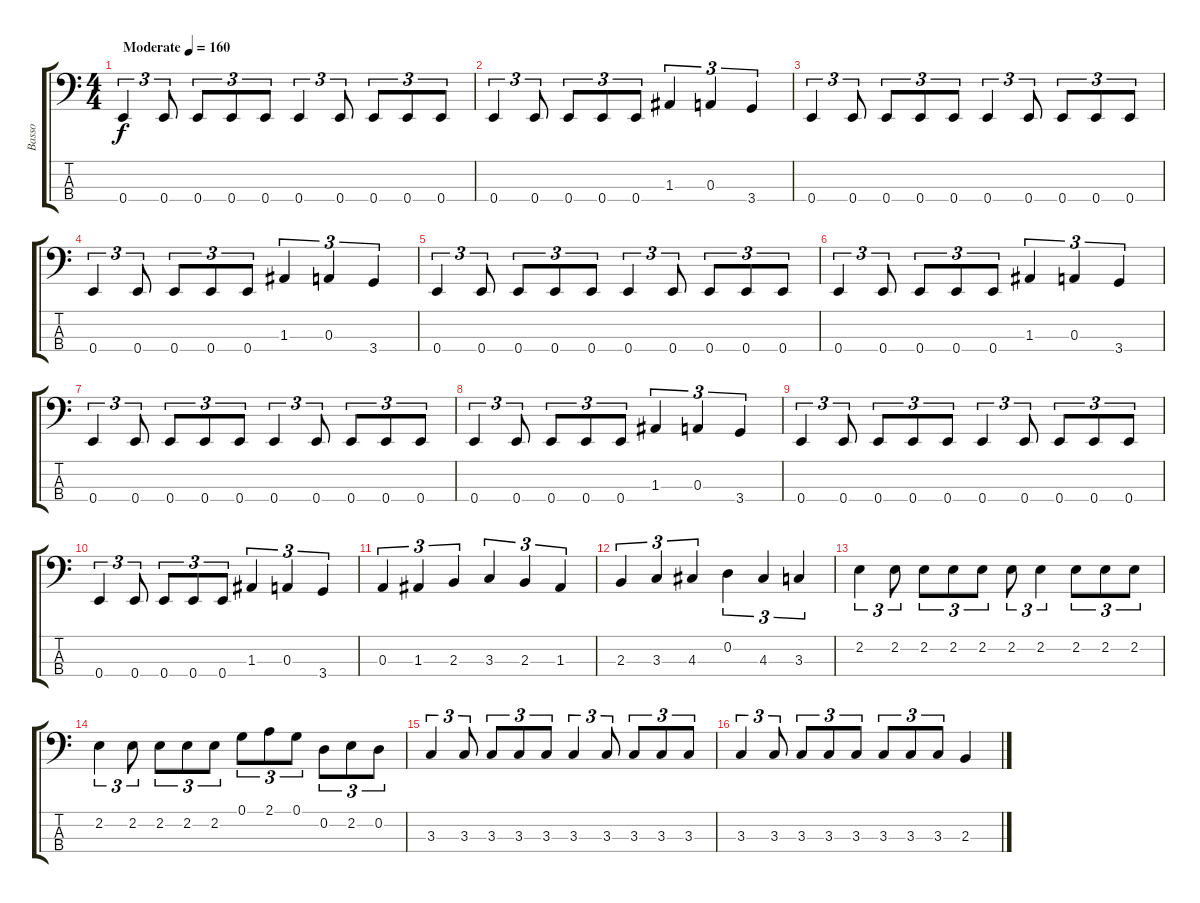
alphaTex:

\track ("Basso" "Basso") {instrument electricbassfinger}
\staff {score tabs}
\tuning (G2 D2 A1 E1) {hide}
\ts (4 4)
\tempo (160 "Moderate")
\clef f4
\ks c
0.4.4{tu (3 2) dy f instrument electricbassfinger} 0.4.8{tu (3 2)} 0.4.8{tu (3 2)} 0.4.8{tu (3 2)} 0.4.8{tu (3 2)} 0.4.4{tu (3 2)} 0.4.8{tu (3 2)} 0.4.8{tu (3 2)} 0.4.8{tu (3 2)} 0.4.8{tu (3 2)} |
0.4.4{tu (3 2)} 0.4.8{tu (3 2)} 0.4.8{tu (3 2)} 0.4.8{tu (3 2)} 0.4.8{tu (3 2)} 1.3.4{tu (3 2)} 0.3.4{tu (3 2)} 3.4.4{tu (3 2)} |
0.4.4{tu (3 2)} 0.4.8{tu (3 2)} 0.4.8{tu (3 2)} 0.4.8{tu (3 2)} 0.4.8{tu (3 2)} 0.4.4{tu (3 2)} 0.4.8{tu (3 2)} 0.4.8{tu (3 2)} 0.4.8{tu (3 2)} 0.4.8{tu (3 2)} |
0.4.4{tu (3 2)} 0.4.8{tu (3 2)} 0.4.8{tu (3 2)} 0.4.8{tu (3 2)} 0.4.8{tu (3 2)} 1.3.4{tu (3 2)} 0.3.4{tu (3 2)} 3.4.4{tu (3 2)} |
0.4.4{tu (3 2)} 0.4.8{tu (3 2)} 0.4.8{tu (3 2)} 0.4.8{tu (3 2)} 0.4.8{tu (3 2)} 0.4.4{tu (3 2)} 0.4.8{tu (3 2)} 0.4.8{tu (3 2)} 0.4.8{tu (3 2)} 0.4.8{tu (3 2)} |
0.4.4{tu (3 2)} 0.4.8{tu (3 2)} 0.4.8{tu (3 2)} 0.4.8{tu (3 2)} 0.4.8{tu (3 2)} 1.3.4{tu (3 2)} 0.3.4{tu (3 2)} 3.4.4{tu (3 2)} |
0.4.4{tu (3 2)} 0.4.8{tu (3 2)} 0.4.8{tu (3 2)} 0.4.8{tu (3 2)} 0.4.8{tu (3 2)} 0.4.4{tu (3 2)} 0.4.8{tu (3 2)} 0.4.8{tu (3 2)} 0.4.8{tu (3 2)} 0.4.8{tu (3 2)} |
0.4.4{tu (3 2)} 0.4.8{tu (3 2)} 0.4.8{tu (3 2)} 0.4.8{tu (3 2)} 0.4.8{tu (3 2)} 1.3.4{tu (3 2)} 0.3.4{tu (3 2)} 3.4.4{tu (3 2)} |
0.4.4{tu (3 2)} 0.4.8{tu (3 2)} 0.4.8{tu (3 2)} 0.4.8{tu (3 2)} 0.4.8{tu (3 2)} 0.4.4{tu (3 2)} 0.4.8{tu (3 2)} 0.4.8{tu (3 2)} 0.4.8{tu (3 2)} 0.4.8{tu (3 2)} |
0.4.4{tu (3 2)} 0.4.8{tu (3 2)} 0.4.8{tu (3 2)} 0.4.8{tu (3 2)} 0.4.8{tu (3 2)} 1.3.4{tu (3 2)} 0.3.4{tu (3 2)} 3.4.4{tu (3 2)} |
0.3.4{tu (3 2)} 1.3.4{tu (3 2)} 2.3.4{tu (3 2)} 3.3.4{tu (3 2)} 2.3.4{tu (3 2)} 1.3.4{tu (3 2)} |
2.3.4{tu (3 2)} 3.3.4{tu (3 2)} 4.3.4{tu (3 2)} 0.2.4{tu (3 2)} 4.3.4{tu (3 2)} 3.3.4{tu (3 2)} |
2.2.4{tu (3 2)} 2.2.8{tu (3 2)} 2.2.8{tu (3 2)} 2.2.8{tu (3 2)} 2.2.8{tu (3 2)} 2.2.8{tu (3 2)} 2.2.4{tu (3 2)} 2.2.8{tu (3 2)} 2.2.8{tu (3 2)} 2.2.8{tu (3 2)} |
2.2.4{tu (3 2)} 2.2.8{tu (3 2)} 2.2.8{tu (3 2)} 2.2.8{tu (3 2)} 2.2.8{tu (3 2)} 0.1.8{tu (3 2)} 2.1.8{tu (3 2)} 0.1.8{tu (3 2)} 0.2.8{tu (3 2)} 2.2.8{tu (3 2)} 0.2.8{tu (3 2)} |
3.3.4{tu (3 2)} 3.3.8{tu (3 2)} 3.3.8{tu (3 2)} 3.3.8{tu (3 2)} 3.3.8{tu (3 2)} 3.3.4{tu (3 2)} 3.3.8{tu (3 2)} 3.3.8{tu (3 2)} 3.3.8{tu (3 2)} 3.3.8{tu (3 2)} |
3.3.4{tu (3 2)} 3.3.8{tu (3 2)} 3.3.8{tu (3 2)} 3.3.8{tu (3 2)} 3.3.8{tu (3 2)} 3.3.8{tu (3 2)} 3.3.8{tu (3 2)} 3.3.8{tu (3 2)} 2.3.4
